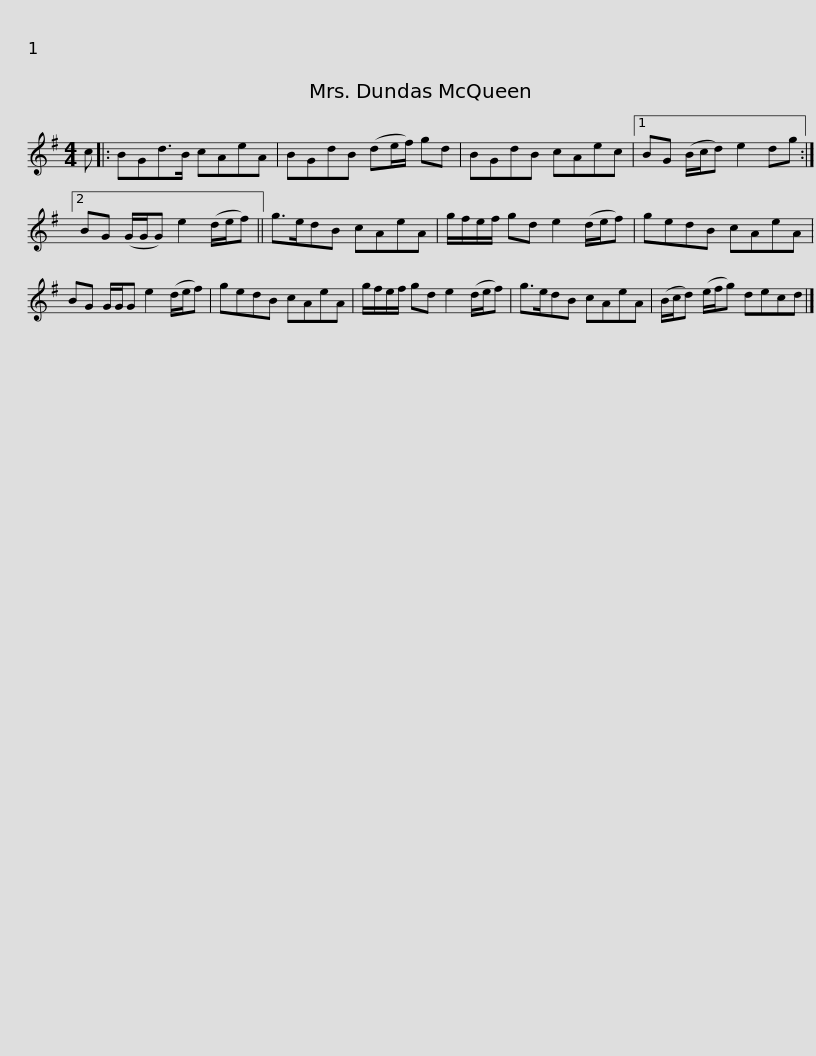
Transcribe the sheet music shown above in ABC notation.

X:1
L:1/8
M:4/4
I:linebreak $
K:G
V:1 treble
V:1
 c |: BGd>B cAeA | BGdB (de/f/) gd | BGdB cAec |1 BG (B/c/d) e2 dg :|2 %5
 BG (G/G/G) e2 (d/e/f) ||$ g>edB cAeA | g/f/e/f/ gd e2 (d/e/f) | gedB cAeA | BG G/G/G e2 (d/e/f) | %10
 gedB cAeA |$ g/f/e/f/ gd e2 (d/e/f) | g>edB cAeA | (B/c/d) (e/f/g) decd |] %14
